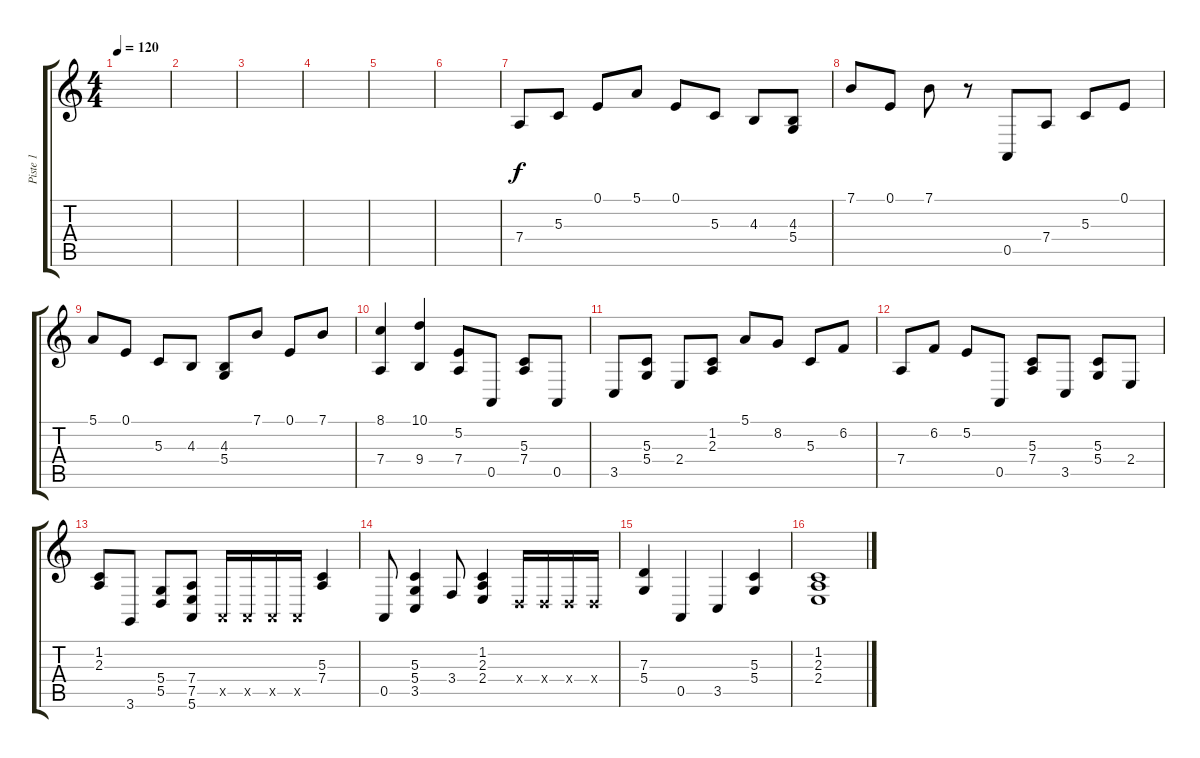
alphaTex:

\track ("Piste 1" "Piste 1") {instrument acousticgrandpiano}
\staff {score tabs}
\tuning (E4 B3 G3 D3 A2 E2) {hide}
\ts (4 4)
\tempo 120
\clef g2
\ks c
|
|
|
|
|
|
7.4.8 5.3.8 0.1.8 5.1.8 0.1.8 5.3.8 4.3.8 (4.3 5.4).8 |
7.1.8 0.1.8 7.1.8 r.8 0.5.8 7.4.8 5.3.8 0.1.8 |
5.1.8 0.1.8 5.3.8 4.3.8 (4.3 5.4).8 7.1.8 0.1.8 7.1.8 |
(8.1 7.4).4 (10.1 9.4).4 (5.2 7.4).8 0.5.8 (5.3 7.4).8 0.5.8 |
3.5.8 (5.3 5.4).8 2.4.8 (1.2 2.3).8 5.1.8 8.2.8 5.3.8 6.2.8 |
7.4.8 6.2.8 5.2.8 0.5.8 (5.3 7.4).8 3.5.8 (5.3 5.4).8 2.4.8 |
(1.2 2.3).8 3.6.8 (5.4 5.5).8 (7.4 7.5 5.6).8 0.5{x}.16 0.5{x}.16 0.5{x}.16 0.5{x}.16 (5.3 7.4).4 |
0.5.8 (5.3 5.4 3.5).4 3.4.8 (1.2 2.3 2.4).4 0.4{x}.16 0.4{x}.16 0.4{x}.16 0.4{x}.16 |
(7.3 5.4).4 0.5.4 3.5.4 (5.3 5.4).4 |
(1.2 2.3 2.4).1
